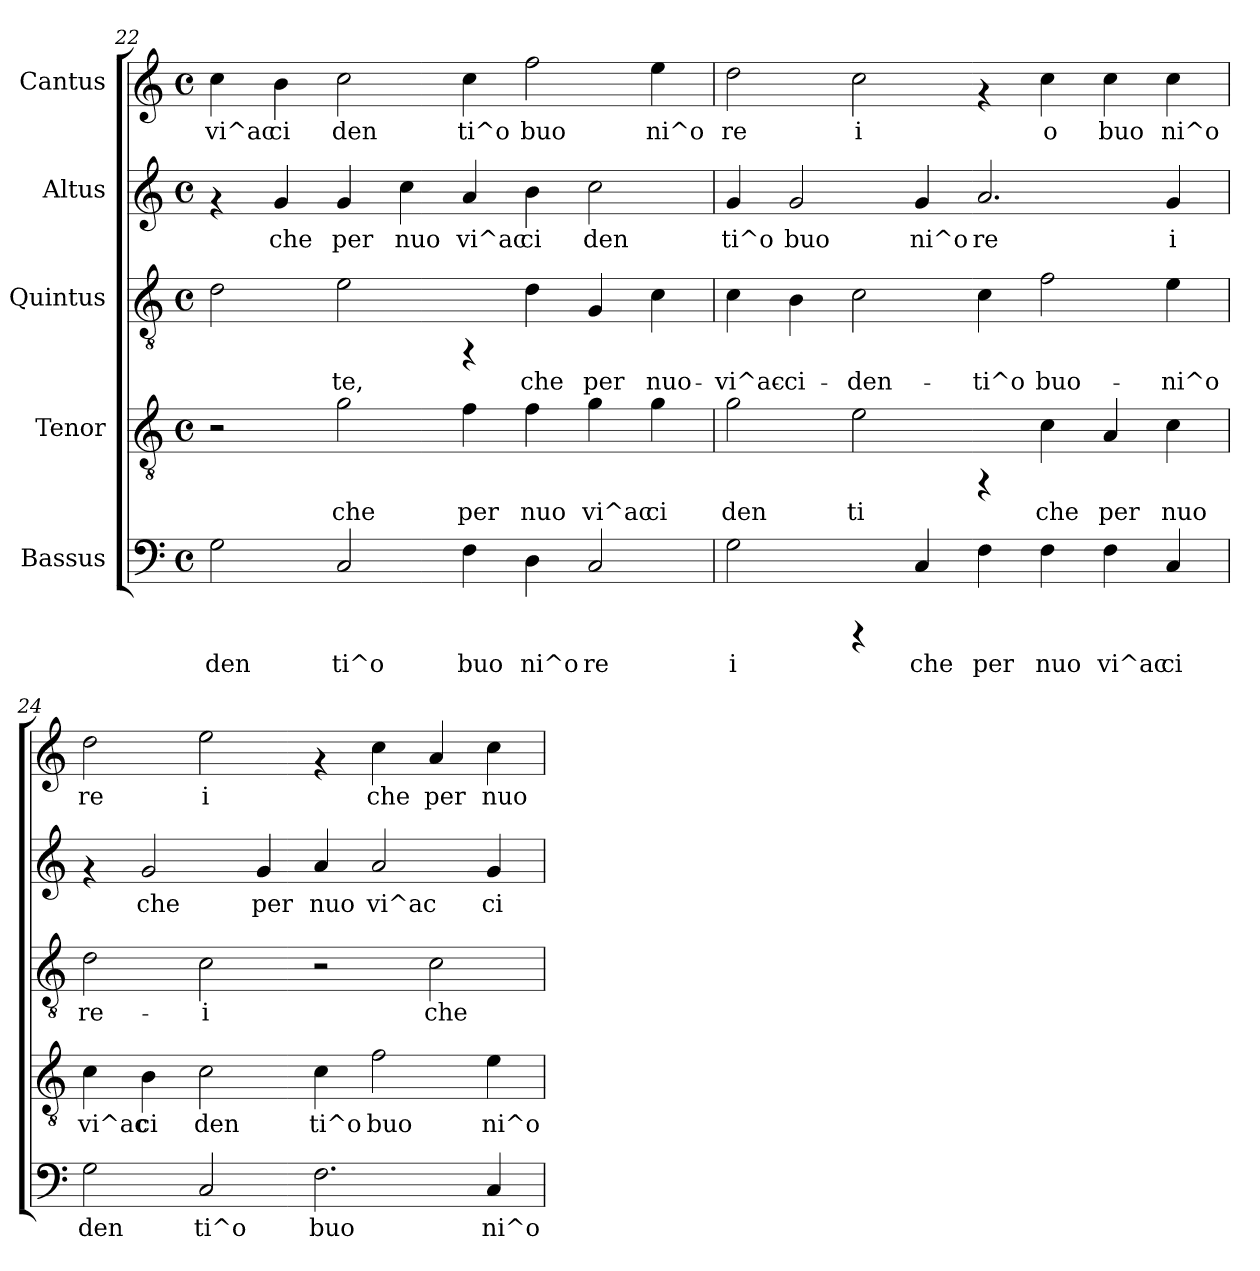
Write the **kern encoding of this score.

**kern	**text	**kern	**text	**kern	**text	**kern	**text	**kern	**text
*part5	*part5	*part4	*part4	*part3	*part3	*part2	*part2	*part1	*part1
*staff5	*staff5	*staff4	*staff4	*staff3	*staff3	*staff2	*staff2	*staff1	*staff1
*I"Bassus	*	*I"Tenor	*	*I"Quintus	*	*I"Altus	*	*I"Cantus	*
!!LO:PB:g=z
*clefF4	*	*clefGv2	*	*clefGv2	*	*clefG2	*	*clefG2	*
*k[]	*	*k[]	*	*k[]	*	*k[]	*	*k[]	*
*C:	*	*C:	*	*C:	*	*C:	*	*C:	*
*M4/4	*	*M4/4	*	*M4/4	*	*M4/4	*	*M4/4	*
*met(c)	*	*met(c)	*	*met(c)	*	*met(c)	*	*met(c)	*
=22	=22	=22	=22	=22	=22	=22	=22	=22	=22
!	!LO:LY:b:cj	!	!	!	!LO:LY:b:cj	!	!	!	!LO:LY:b:cj
2G\	den	2r	.	2d\	.	4rf	.	4cc\	-vi^ac
!	!	!	!	!	!	!	!LO:LY:b:cj	!	!LO:LY:b:cj
.	.	.	.	.	.	4g/	che	4b\	ci
!	!LO:LY:b:cj	!	!LO:LY:b:cj	!	!LO:LY:b:cj	!	!LO:LY:b:cj	!	!LO:LY:b:cj
2C/	ti^o	2g\	che	2e\	te,	4g/	per	2cc\	den
!	!	!	!	!	!	!	!LO:LY:b:cj	!	!
.	.	.	.	.	.	4cc\	nuo	.	.
!	!LO:LY:b:cj	!	!LO:LY:b:cj	!	!	!	!LO:LY:b:cj	!	!LO:LY:b:cj
4F\	buo	4f\	per	4rFF	.	4a/	vi^ac	4cc\	ti^o
!	!LO:LY:b:cj	!	!LO:LY:b:cj	!	!LO:LY:b:cj	!	!LO:LY:b:cj	!	!LO:LY:b:cj
4D\	ni^o	4f\	nuo	4d\	che	4b\	ci	2ff\	buo
!	!LO:LY:b:cj	!	!LO:LY:b:cj	!	!LO:LY:b:cj	!	!LO:LY:b:cj	!	!
2C/	re	4g\	vi^ac	4G/	per	2cc\	den	.	.
!	!	!	!LO:LY:b:cj	!	!LO:LY:b:cj	!	!	!	!LO:LY:b:cj
.	.	4g\	ci	4c\	nuo-	.	.	4ee\	ni^o
=23	=23	=23	=23	=23	=23	=23	=23	=23	=23
!	!LO:LY:b:cj	!	!LO:LY:b:cj	!	!LO:LY:b:cj	!	!LO:LY:b:cj	!	!LO:LY:b:cj
2G\	i	2g\	den	4c\	-vi^ac-	4g/	ti^o	2dd\	re
!	!	!	!	!	!LO:LY:b:cj	!	!LO:LY:b:cj	!	!
.	.	.	.	4B\	-ci-	2g/	buo	.	.
!	!	!	!LO:LY:b:cj	!	!LO:LY:b:cj	!	!	!	!LO:LY:b:cj
4rCCC	.	2e\	ti	2c\	-den-	.	.	2cc\	i
!	!LO:LY:b:cj	!	!	!	!	!	!LO:LY:b:cj	!	!
4C/	che	.	.	.	.	4g/	ni^o	.	.
!	!LO:LY:b:cj	!	!	!	!LO:LY:b:cj	!	!LO:LY:b:cj	!	!
4F\	per	4rFF	.	4c\	-ti^o	2.a/	re	4rf	.
!	!LO:LY:b:cj	!	!LO:LY:b:cj	!	!LO:LY:b:cj	!	!	!	!LO:LY:b:cj
4F\	nuo	4c\	che	2f\	buo-	.	.	4cc\	o
!	!LO:LY:b:cj	!	!LO:LY:b:cj	!	!	!	!	!	!LO:LY:b:cj
4F\	vi^ac	4A/	per	.	.	.	.	4cc\	buo
!	!LO:LY:b:cj	!	!LO:LY:b:cj	!	!LO:LY:b:cj	!	!LO:LY:b:cj	!	!LO:LY:b:cj
4C/	ci	4c\	nuo	4e\	-ni^o	4g/	i	4cc\	ni^o
=24	=24	=24	=24	=24	=24	=24	=24	=24	=24
!	!LO:LY:b:cj	!	!LO:LY:b:cj	!	!LO:LY:b:cj	!	!	!	!LO:LY:b:cj
2G\	den	4c\	vi^ac	2d\	re-	4rf	.	2dd\	re
!	!	!	!LO:LY:b:cj	!	!	!	!LO:LY:b:cj	!	!
.	.	4B\	ci	.	.	2g/	che	.	.
!	!LO:LY:b:cj	!	!LO:LY:b:cj	!	!LO:LY:b:cj	!	!	!	!LO:LY:b:cj
2C/	ti^o	2c\	den	2c\	-i	.	.	2ee\	i
!	!	!	!	!	!	!	!LO:LY:b:cj	!	!
.	.	.	.	.	.	4g/	per	.	.
!	!LO:LY:b:cj	!	!LO:LY:b:cj	!	!	!	!LO:LY:b:cj	!	!
2.F\	buo	4c\	ti^o	2r	.	4a/	nuo	4rf	.
!	!	!	!LO:LY:b:cj	!	!	!	!LO:LY:b:cj	!	!LO:LY:b:cj
.	.	2f\	buo	.	.	2a/	vi^ac	4cc\	che
!	!	!	!	!	!LO:LY:b:cj	!	!	!	!LO:LY:b:cj
.	.	.	.	2c\	che	.	.	4a/	per
!	!LO:LY:b:cj	!	!LO:LY:b:cj	!	!	!	!LO:LY:b:cj	!	!LO:LY:b:cj
4C/	ni^o	4e\	ni^o	.	.	4g/	ci	4cc\	nuo
=	=	=	=	=	=	=	=	=	=
*-	*-	*-	*-	*-	*-	*-	*-	*-	*-
